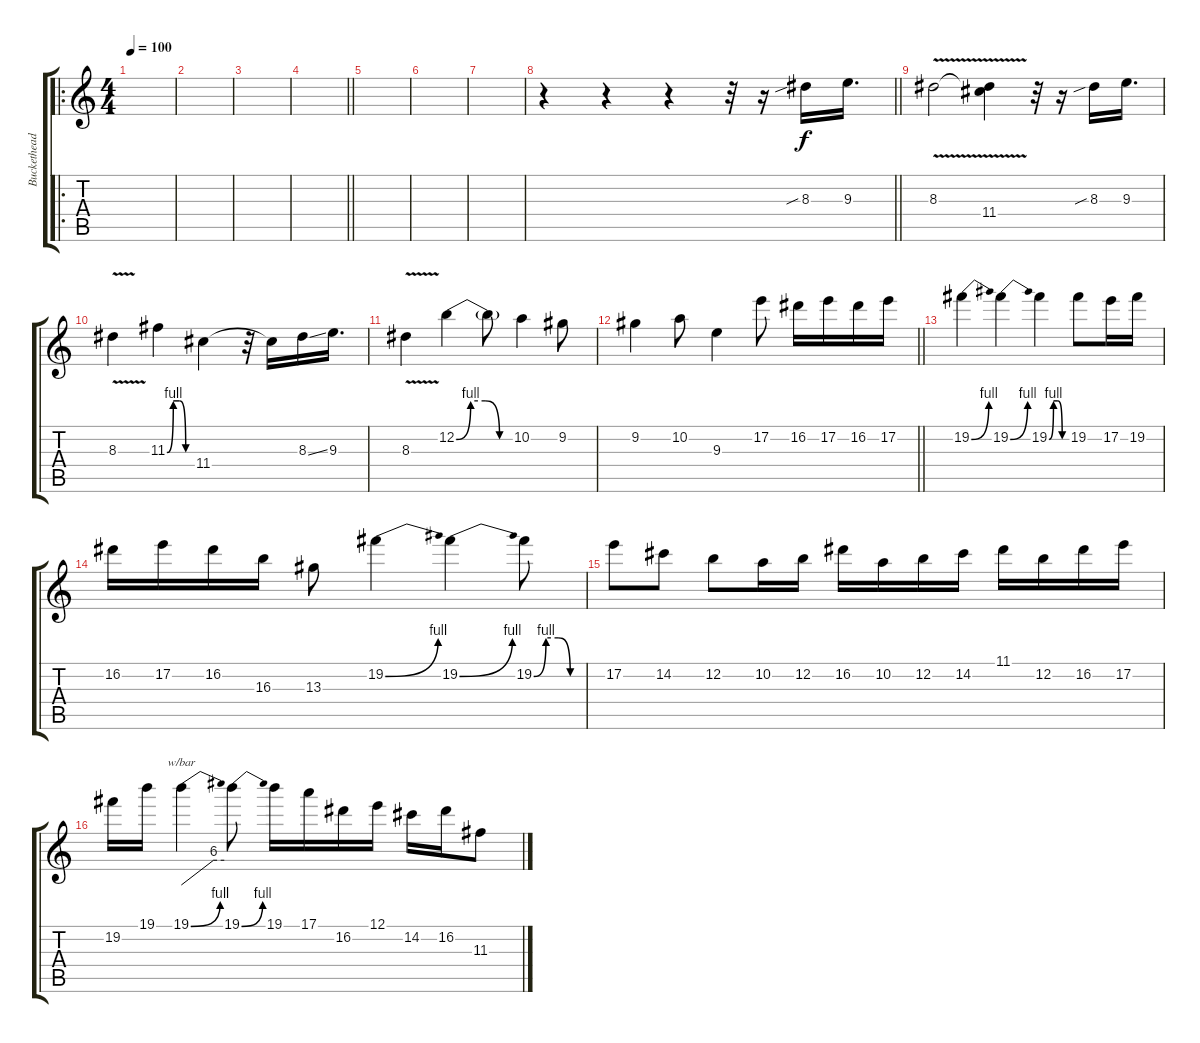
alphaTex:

\track ("Buckethead Solo" "Buckethead") {instrument distortionguitar}
\staff {score tabs}
\tuning (E4 B3 G3 D3 A2 E2) {hide}
\ro
\ts (4 4)
\tempo 100
\clef g2
\ks c
|
|
|
\barLineRight lightlight
|
|
|
|
\barLineRight lightlight
r.4 r.4 r.4 r.32 r.16 8.3{sib}.16 9.3.16{d} |
8.3{v}.2{dy f} (8.3{t} 11.4).4 r.32 r.16 8.3{sib}.16 9.3.16{d} |
8.3{v}.4 11.3{be (custom 0 0 15 4 30 4 45 0 60 0)}.4 11.4.4 r.32 11.4{t}.16 8.3{ss}.16 9.3.16{d} |
8.3{v}.4 12.2{be (custom 0 0 15 4 30 4 45 0 60 0)}.4 12.2{t}.8 10.2.4 9.2.8 |
\barLineRight lightlight
9.2.4 10.2.8 9.3.4 17.2.8 16.2.16 17.2.16 16.2.16 17.2.16 |
19.2{be (bend 0 0 60 4)}.4 19.2{be (bend 0 0 60 4)}.4 19.2{be (custom 0 0 15 4 30 4 45 0 60 0)}.4 19.2.8 17.2.16 19.2.16 |
16.2.16 17.2.16 16.2.16 16.3.16 13.3.8 19.2{be (bend 0 0 60 4)}.4 19.2{be (bend 0 0 60 4)}.4 19.2{be (custom 0 0 15 4 30 4 45 0 60 0)}.8 |
17.2.8 14.2.8 12.2.8 10.2.16 12.2.16 16.2.16 10.2.16 12.2.16 14.2.16 11.1.16 12.2.16 16.2.16 17.2.16 |
19.2.16 19.1.16 19.1{be (bend 0 0 60 4)}.4{tbe (custom default 0 0 45 24 60 24)} 19.1{be (bend 0 0 60 4)}.8 19.1.16 17.1.16 16.2.16 12.1.16 14.2.16 16.2.16 11.3.8
